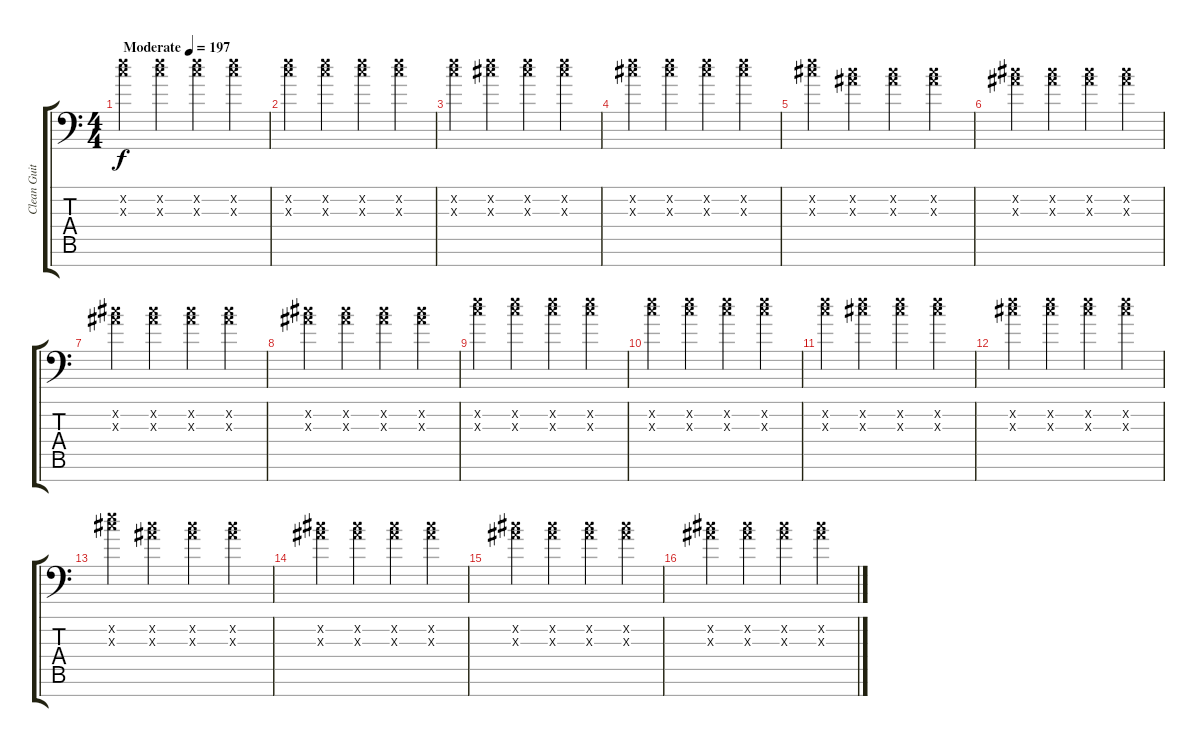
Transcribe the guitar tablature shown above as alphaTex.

\track ("Clean Guitar 1" "Clean Guit") {instrument electricguitarclean}
\staff {score tabs}
\tuning (C4 G3 D3 Bb2 F2 C2 F1) {hide}
\ts (4 4)
\tempo (197 "Moderate")
\clef f4
\ks c
(9.2{x} 10.3{x}).4{dy f instrument electricguitarclean} (9.2{x} 10.3{x}).4 (9.2{x} 10.3{x}).4 (9.2{x} 10.3{x}).4 |
(9.2{x} 10.3{x}).4 (9.2{x} 10.3{x}).4 (9.2{x} 10.3{x}).4 (9.2{x} 10.3{x}).4 |
(9.2{x} 10.3{x}).4 (9.2{x} 11.3{x}).4 (9.2{x} 11.3{x}).4 (9.2{x} 11.3{x}).4 |
(9.2{x} 11.3{x}).4 (9.2{x} 11.3{x}).4 (9.2{x} 11.3{x}).4 (9.2{x} 11.3{x}).4 |
(9.2{x} 11.3{x}).4 (6.2{x} 8.3{x}).4 (6.2{x} 8.3{x}).4 (6.2{x} 8.3{x}).4 |
(6.2{x} 8.3{x}).4 (6.2{x} 8.3{x}).4 (6.2{x} 8.3{x}).4 (6.2{x} 8.3{x}).4 |
(6.2{x} 8.3{x}).4 (6.2{x} 8.3{x}).4 (6.2{x} 8.3{x}).4 (6.2{x} 8.3{x}).4 |
(6.2{x} 8.3{x}).4 (6.2{x} 8.3{x}).4 (6.2{x} 8.3{x}).4 (6.2{x} 8.3{x}).4 |
(9.2{x} 10.3{x}).4 (9.2{x} 10.3{x}).4 (9.2{x} 10.3{x}).4 (9.2{x} 10.3{x}).4 |
(9.2{x} 10.3{x}).4 (9.2{x} 10.3{x}).4 (9.2{x} 10.3{x}).4 (9.2{x} 10.3{x}).4 |
(9.2{x} 10.3{x}).4 (9.2{x} 11.3{x}).4 (9.2{x} 11.3{x}).4 (9.2{x} 11.3{x}).4 |
(9.2{x} 11.3{x}).4 (9.2{x} 11.3{x}).4 (9.2{x} 11.3{x}).4 (9.2{x} 11.3{x}).4 |
(9.2{x} 11.3{x}).4 (6.2{x} 8.3{x}).4 (6.2{x} 8.3{x}).4 (6.2{x} 8.3{x}).4 |
(6.2{x} 8.3{x}).4 (6.2{x} 8.3{x}).4 (6.2{x} 8.3{x}).4 (6.2{x} 8.3{x}).4 |
(6.2{x} 8.3{x}).4 (6.2{x} 8.3{x}).4 (6.2{x} 8.3{x}).4 (6.2{x} 8.3{x}).4 |
(6.2{x} 8.3{x}).4 (6.2{x} 8.3{x}).4 (6.2{x} 8.3{x}).4 (6.2{x} 8.3{x}).4
